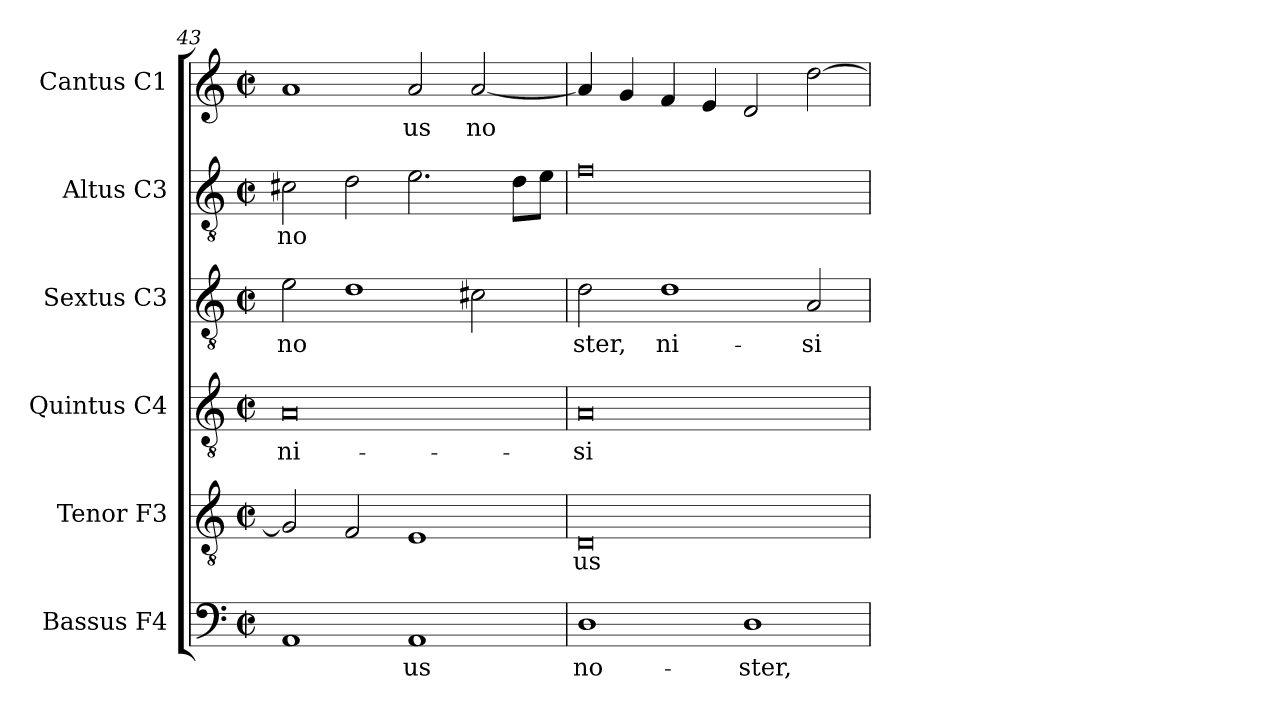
**kern	**text	**kern	**text	**kern	**text	**kern	**text	**kern	**text	**kern	**text
*part6	*part6	*part5	*part5	*part4	*part4	*part3	*part3	*part2	*part2	*part1	*part1
*staff6	*staff6	*staff5	*staff5	*staff4	*staff4	*staff3	*staff3	*staff2	*staff2	*staff1	*staff1
*I"Bassus  F4	*	*I"Tenor  F3	*	*I"Quintus  C4	*	*I"Sextus  C3	*	*I"Altus  C3	*	*I"Cantus  C1	*
*clefF4	*	*clefGv2	*	*clefGv2	*	*clefGv2	*	*clefGv2	*	*clefG2	*
*k[]	*	*k[]	*	*k[]	*	*k[]	*	*k[]	*	*k[]	*
*C:	*	*C:	*	*C:	*	*C:	*	*C:	*	*C:	*
*M2/2	*	*M2/2	*	*M2/2	*	*M2/2	*	*M2/2	*	*M2/2	*
*met(c|)	*	*met(c|)	*	*met(c|)	*	*met(c|)	*	*met(c|)	*	*met(c|)	*
=43	=43	=43	=43	=43	=43	=43	=43	=43	=43	=43	=43
!	!LO:LY:b:cj	!	!LO:LY:b:cj	!	!LO:LY:b:cj	!	!LO:LY:b:cj	!	!LO:LY:b:cj	!	!LO:LY:b:cj
1AA	--	2G/]	--	0A	ni-	2e\	no-	2c#X\	no-	1a	--
!	!	!	!LO:LY:b:cj	!	!	!	!LO:LY:b:cj	!	!LO:LY:b:cj	!	!
.	.	2F/	--	.	.	1d	--	2d\	--	.	.
!	!LO:LY:b:cj	!	!LO:LY:b:cj	!	!	!	!	!	!LO:LY:b:cj	!	!LO:LY:b:cj
1AA	-us	1E	--	.	.	.	.	2.e\	--	2a/	-us
!	!	!	!	!	!	!	!LO:LY:b:cj	!	!	!	!LO:LY:b:cj
.	.	.	.	.	.	2c#X\	--	.	.	[<2a/	no-
!	!	!	!	!	!	!	!	!	!LO:LY:b:cj	!	!
.	.	.	.	.	.	.	.	8d\L	--	.	.
!	!	!	!	!	!	!	!	!	!LO:LY:b:cj	!	!
.	.	.	.	.	.	.	.	8e\J	--	.	.
!!LO:PB:g=z
=44	=44	=44	=44	=44	=44	=44	=44	=44	=44	=44	=44
!	!LO:LY:b:cj	!	!LO:LY:b:cj	!	!LO:LY:b:cj	!	!LO:LY:b:cj	!	!LO:LY:b:cj	!	!LO:LY:b:cj
1D	no-	0D	-us	0A	-si	2d\	-ster,	0f	--	4a/]	--
!	!	!	!	!	!	!	!	!	!	!	!LO:LY:b:cj
.	.	.	.	.	.	.	.	.	.	4g/	--
!	!	!	!	!	!	!	!LO:LY:b:cj	!	!	!	!LO:LY:b:cj
.	.	.	.	.	.	1d	ni-	.	.	4f/	--
!	!	!	!	!	!	!	!	!	!	!	!LO:LY:b:cj
.	.	.	.	.	.	.	.	.	.	4e/	--
!	!LO:LY:b:cj	!	!	!	!	!	!	!	!	!	!LO:LY:b:cj
1D	-ster,	.	.	.	.	.	.	.	.	2d/	--
!	!	!	!	!	!	!	!LO:LY:b:cj	!	!	!	!LO:LY:b:cj
.	.	.	.	.	.	2A/	-si	.	.	[>2dd\	--
=	=	=	=	=	=	=	=	=	=	=	=
*-	*-	*-	*-	*-	*-	*-	*-	*-	*-	*-	*-
